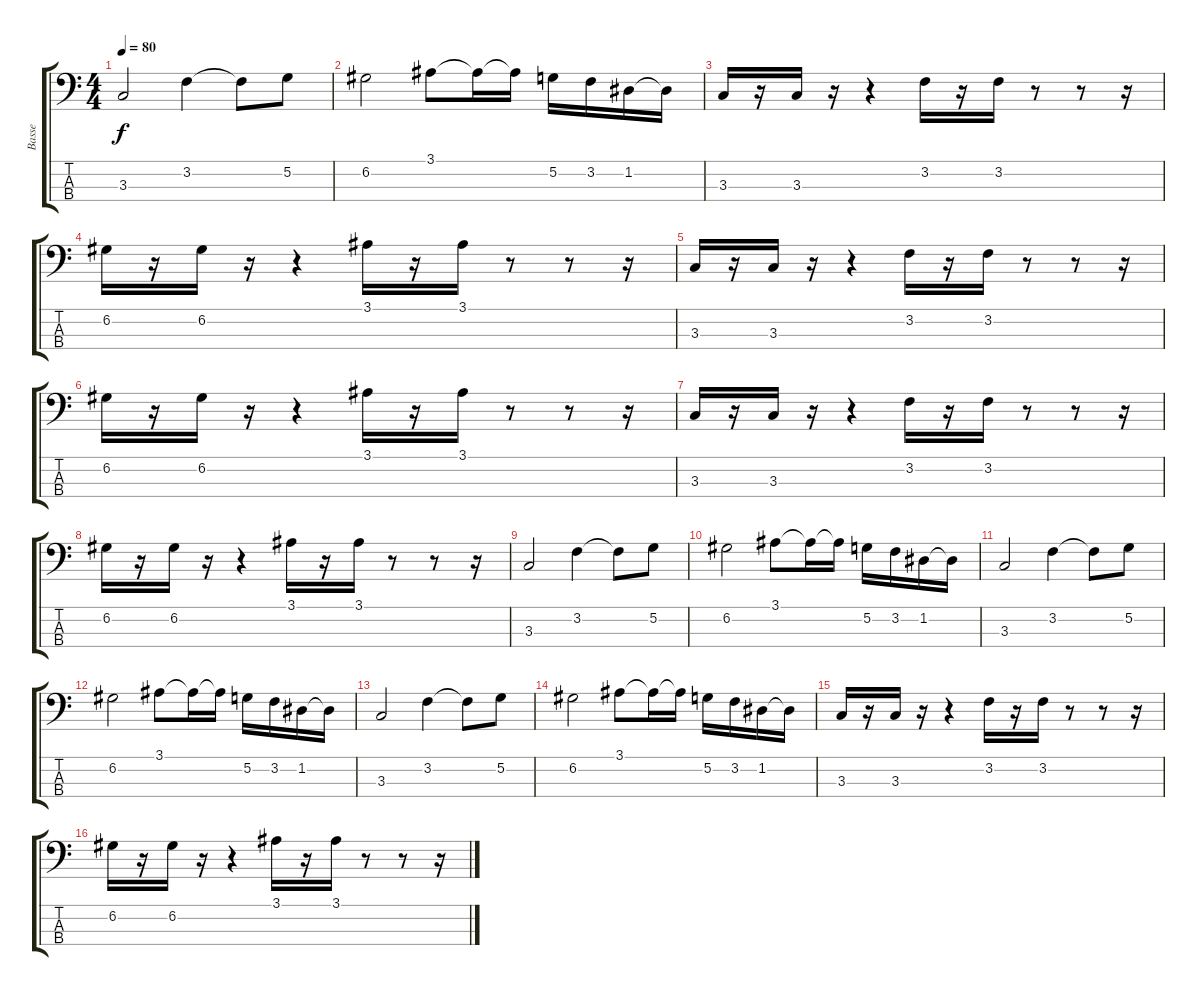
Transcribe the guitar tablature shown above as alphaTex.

\track ("Basse" "Basse") {instrument electricbassfinger}
\staff {score tabs}
\tuning (G2 D2 A1 E1) {hide}
\ts (4 4)
\tempo 80
\clef f4
\ks c
3.3.2{dy f} 3.2.4 3.2{t}.8 5.2.8 |
6.2.2 3.1.8 3.1{t}.16 3.1{t}.16 5.2.16 3.2.16 1.2.16 1.2{t}.16 |
3.3.16 r.16 3.3.16 r.16 r.4 3.2.16 r.16 3.2.16 r.8 r.8 r.16 |
6.2.16 r.16 6.2.16 r.16 r.4 3.1.16 r.16 3.1.16 r.8 r.8 r.16 |
3.3.16 r.16 3.3.16 r.16 r.4 3.2.16 r.16 3.2.16 r.8 r.8 r.16 |
6.2.16 r.16 6.2.16 r.16 r.4 3.1.16 r.16 3.1.16 r.8 r.8 r.16 |
3.3.16 r.16 3.3.16 r.16 r.4 3.2.16 r.16 3.2.16 r.8 r.8 r.16 |
6.2.16 r.16 6.2.16 r.16 r.4 3.1.16 r.16 3.1.16 r.8 r.8 r.16 |
3.3.2 3.2.4 3.2{t}.8 5.2.8 |
6.2.2 3.1.8 3.1{t}.16 3.1{t}.16 5.2.16 3.2.16 1.2.16 1.2{t}.16 |
3.3.2 3.2.4 3.2{t}.8 5.2.8 |
6.2.2 3.1.8 3.1{t}.16 3.1{t}.16 5.2.16 3.2.16 1.2.16 1.2{t}.16 |
3.3.2 3.2.4 3.2{t}.8 5.2.8 |
6.2.2 3.1.8 3.1{t}.16 3.1{t}.16 5.2.16 3.2.16 1.2.16 1.2{t}.16 |
3.3.16 r.16 3.3.16 r.16 r.4 3.2.16 r.16 3.2.16 r.8 r.8 r.16 |
6.2.16 r.16 6.2.16 r.16 r.4 3.1.16 r.16 3.1.16 r.8 r.8 r.16
